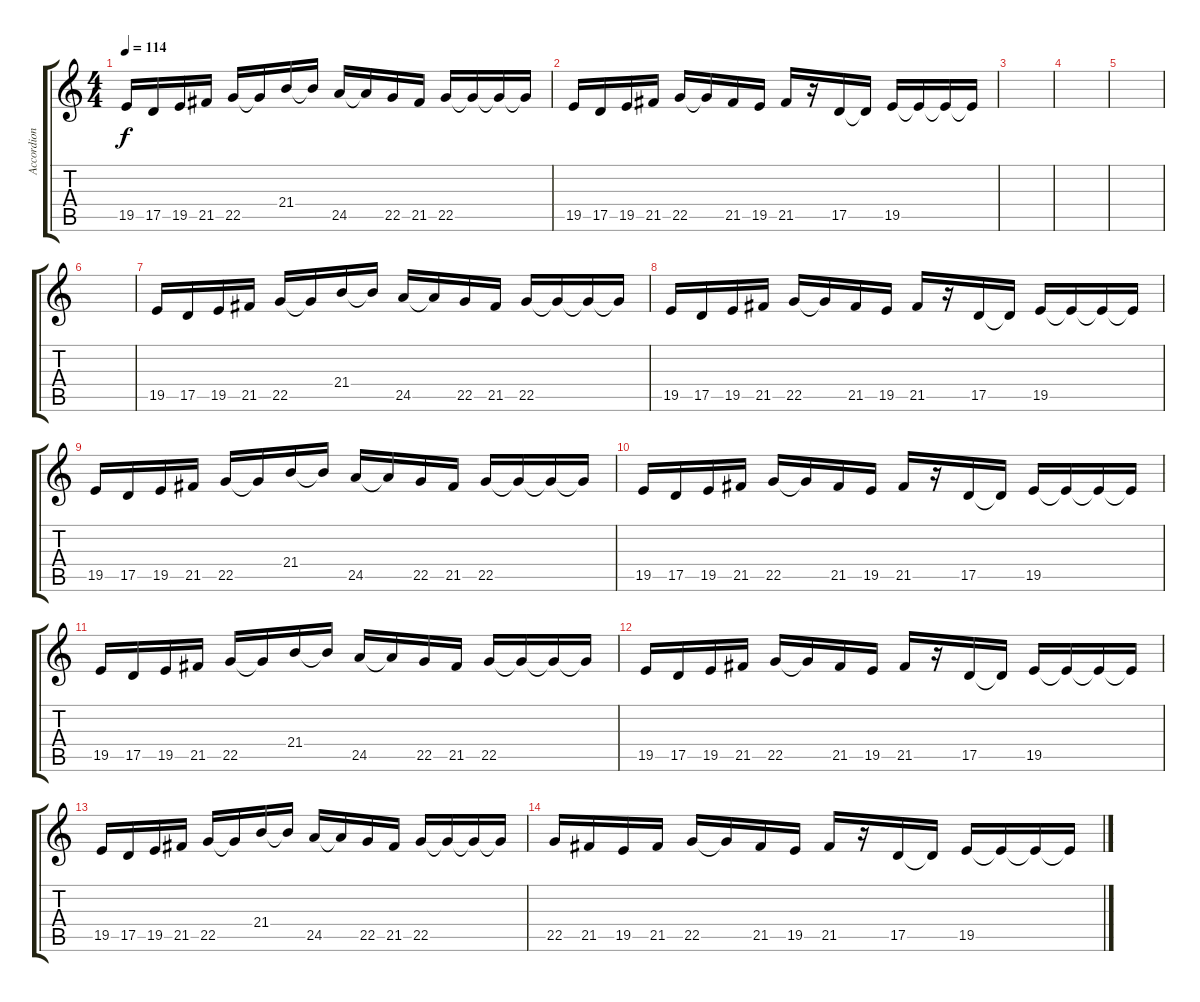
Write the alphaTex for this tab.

\track ("Accordion" "Accordion") {instrument accordion}
\staff {score tabs}
\tuning (E4 B3 G3 D3 A2 E2) {hide}
\ts (4 4)
\tempo 114
\clef g2
\ks c
19.5.16{dy f} 17.5.16 19.5.16 21.5.16 22.5.16 22.5{t}.16 21.4.16 21.4{t}.16 24.5.16 24.5{t}.16 22.5.16 21.5.16 22.5.16 22.5{t}.16 22.5{t}.16 22.5{t}.16 |
19.5.16 17.5.16 19.5.16 21.5.16 22.5.16 22.5{t}.16 21.5.16 19.5.16 21.5.16 r.16 17.5.16 17.5{t}.16 19.5.16 19.5{t}.16 19.5{t}.16 19.5{t}.16 |
|
|
|
|
19.5.16 17.5.16 19.5.16 21.5.16 22.5.16 22.5{t}.16 21.4.16 21.4{t}.16 24.5.16 24.5{t}.16 22.5.16 21.5.16 22.5.16 22.5{t}.16 22.5{t}.16 22.5{t}.16 |
19.5.16 17.5.16 19.5.16 21.5.16 22.5.16 22.5{t}.16 21.5.16 19.5.16 21.5.16 r.16 17.5.16 17.5{t}.16 19.5.16 19.5{t}.16 19.5{t}.16 19.5{t}.16 |
19.5.16 17.5.16 19.5.16 21.5.16 22.5.16 22.5{t}.16 21.4.16 21.4{t}.16 24.5.16 24.5{t}.16 22.5.16 21.5.16 22.5.16 22.5{t}.16 22.5{t}.16 22.5{t}.16 |
19.5.16 17.5.16 19.5.16 21.5.16 22.5.16 22.5{t}.16 21.5.16 19.5.16 21.5.16 r.16 17.5.16 17.5{t}.16 19.5.16 19.5{t}.16 19.5{t}.16 19.5{t}.16 |
19.5.16 17.5.16 19.5.16 21.5.16 22.5.16 22.5{t}.16 21.4.16 21.4{t}.16 24.5.16 24.5{t}.16 22.5.16 21.5.16 22.5.16 22.5{t}.16 22.5{t}.16 22.5{t}.16 |
19.5.16 17.5.16 19.5.16 21.5.16 22.5.16 22.5{t}.16 21.5.16 19.5.16 21.5.16 r.16 17.5.16 17.5{t}.16 19.5.16 19.5{t}.16 19.5{t}.16 19.5{t}.16 |
19.5.16 17.5.16 19.5.16 21.5.16 22.5.16 22.5{t}.16 21.4.16 21.4{t}.16 24.5.16 24.5{t}.16 22.5.16 21.5.16 22.5.16 22.5{t}.16 22.5{t}.16 22.5{t}.16 |
22.5.16 21.5.16 19.5.16 21.5.16 22.5.16 22.5{t}.16 21.5.16 19.5.16 21.5.16 r.16 17.5.16 17.5{t}.16 19.5.16 19.5{t}.16 19.5{t}.16 19.5{t}.16
